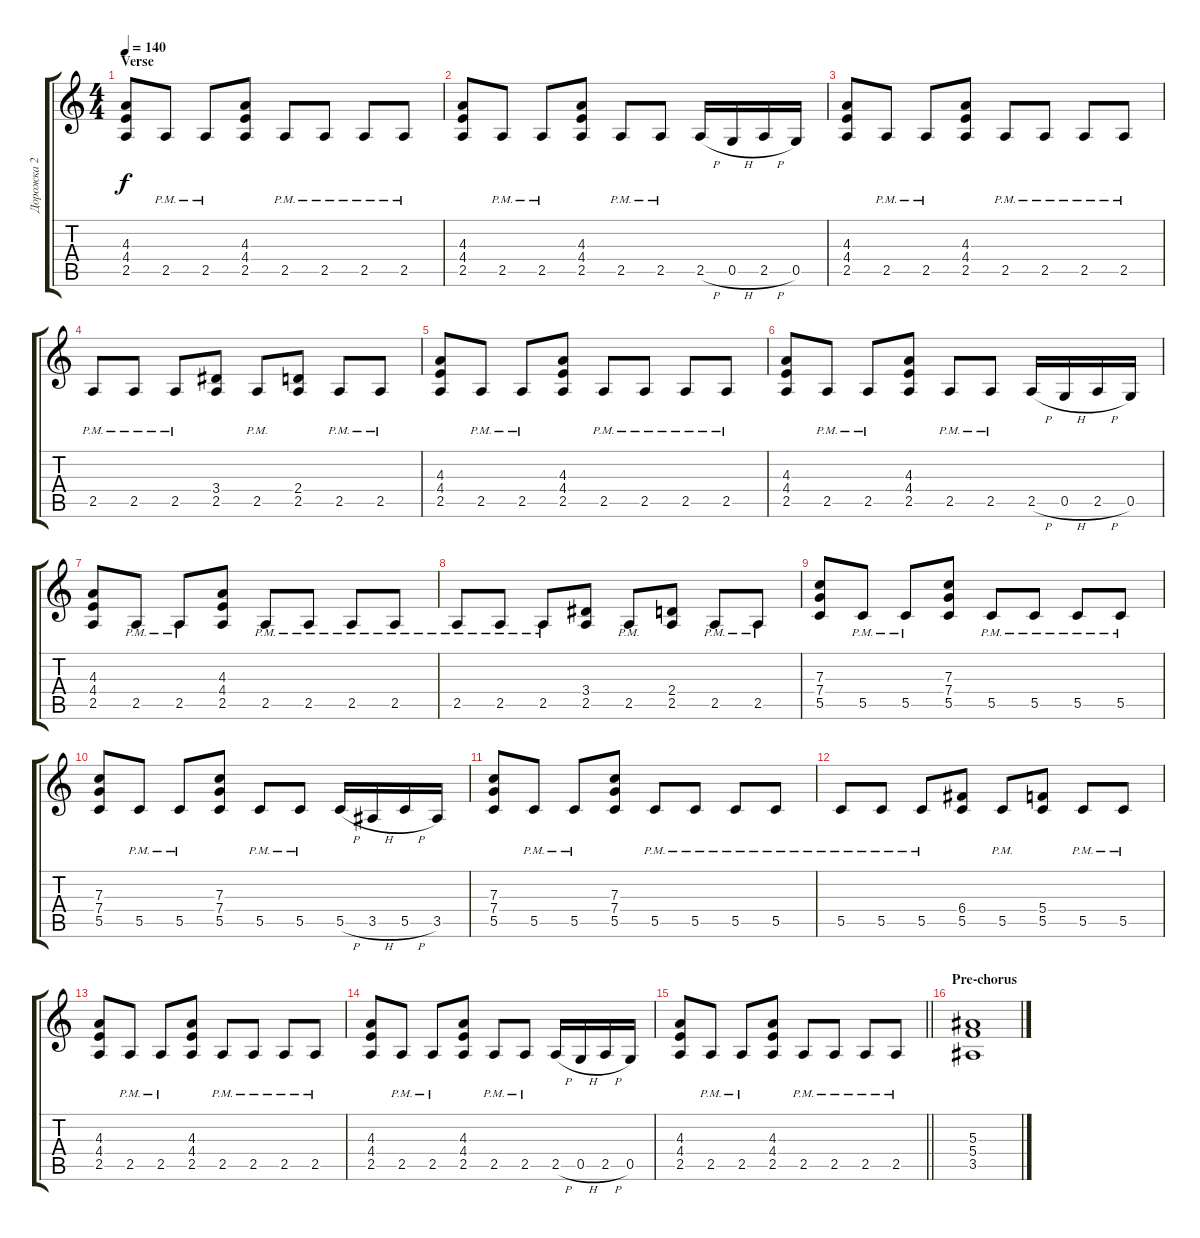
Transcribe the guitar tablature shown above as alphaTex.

\track ("Дорожка 2" "Дорожка 2") {instrument distortionguitar}
\staff {score tabs}
\tuning (D4 A3 F3 C3 G2 D2) {hide}
\ts (4 4)
\section ("" "Verse")
\tempo 140
\clef g2
\ks c
(4.3 4.4 2.5).8{dy f} 2.5{pm}.8 2.5{pm}.8 (4.3 4.4 2.5).8 2.5{pm}.8 2.5{pm}.8 2.5{pm}.8 2.5{pm}.8 |
(4.3 4.4 2.5).8 2.5{pm}.8 2.5{pm}.8 (4.3 4.4 2.5).8 2.5{pm}.8 2.5{pm}.8 2.5{h}.16 0.5{h}.16 2.5{h}.16 0.5.16 |
(4.3 4.4 2.5).8 2.5{pm}.8 2.5{pm}.8 (4.3 4.4 2.5).8 2.5{pm}.8 2.5{pm}.8 2.5{pm}.8 2.5{pm}.8 |
2.5{pm}.8 2.5{pm}.8 2.5{pm}.8 (3.4 2.5).8 2.5{pm}.8 (2.4 2.5).8 2.5{pm}.8 2.5{pm}.8 |
(4.3 4.4 2.5).8 2.5{pm}.8 2.5{pm}.8 (4.3 4.4 2.5).8 2.5{pm}.8 2.5{pm}.8 2.5{pm}.8 2.5{pm}.8 |
(4.3 4.4 2.5).8 2.5{pm}.8 2.5{pm}.8 (4.3 4.4 2.5).8 2.5{pm}.8 2.5{pm}.8 2.5{h}.16 0.5{h}.16 2.5{h}.16 0.5.16 |
(4.3 4.4 2.5).8 2.5{pm}.8 2.5{pm}.8 (4.3 4.4 2.5).8 2.5{pm}.8 2.5{pm}.8 2.5{pm}.8 2.5{pm}.8 |
2.5{pm}.8 2.5{pm}.8 2.5{pm}.8 (3.4 2.5).8 2.5{pm}.8 (2.4 2.5).8 2.5{pm}.8 2.5{pm}.8 |
(7.3 7.4 5.5).8 5.5{pm}.8 5.5{pm}.8 (7.3 7.4 5.5).8 5.5{pm}.8 5.5{pm}.8 5.5{pm}.8 5.5{pm}.8 |
(7.3 7.4 5.5).8 5.5{pm}.8 5.5{pm}.8 (7.3 7.4 5.5).8 5.5{pm}.8 5.5{pm}.8 5.5{h}.16 3.5{h}.16 5.5{h}.16 3.5.16 |
(7.3 7.4 5.5).8 5.5{pm}.8 5.5{pm}.8 (7.3 7.4 5.5).8 5.5{pm}.8 5.5{pm}.8 5.5{pm}.8 5.5{pm}.8 |
5.5{pm}.8 5.5{pm}.8 5.5{pm}.8 (6.4 5.5).8 5.5{pm}.8 (5.4 5.5).8 5.5{pm}.8 5.5{pm}.8 |
(4.3 4.4 2.5).8 2.5{pm}.8 2.5{pm}.8 (4.3 4.4 2.5).8 2.5{pm}.8 2.5{pm}.8 2.5{pm}.8 2.5{pm}.8 |
(4.3 4.4 2.5).8 2.5{pm}.8 2.5{pm}.8 (4.3 4.4 2.5).8 2.5{pm}.8 2.5{pm}.8 2.5{h}.16 0.5{h}.16 2.5{h}.16 0.5.16 |
\barLineRight lightlight
(4.3 4.4 2.5).8 2.5{pm}.8 2.5{pm}.8 (4.3 4.4 2.5).8 2.5{pm}.8 2.5{pm}.8 2.5{pm}.8 2.5{pm}.8 |
\section ("" "Pre-chorus")
(5.3 5.4 3.5).1
